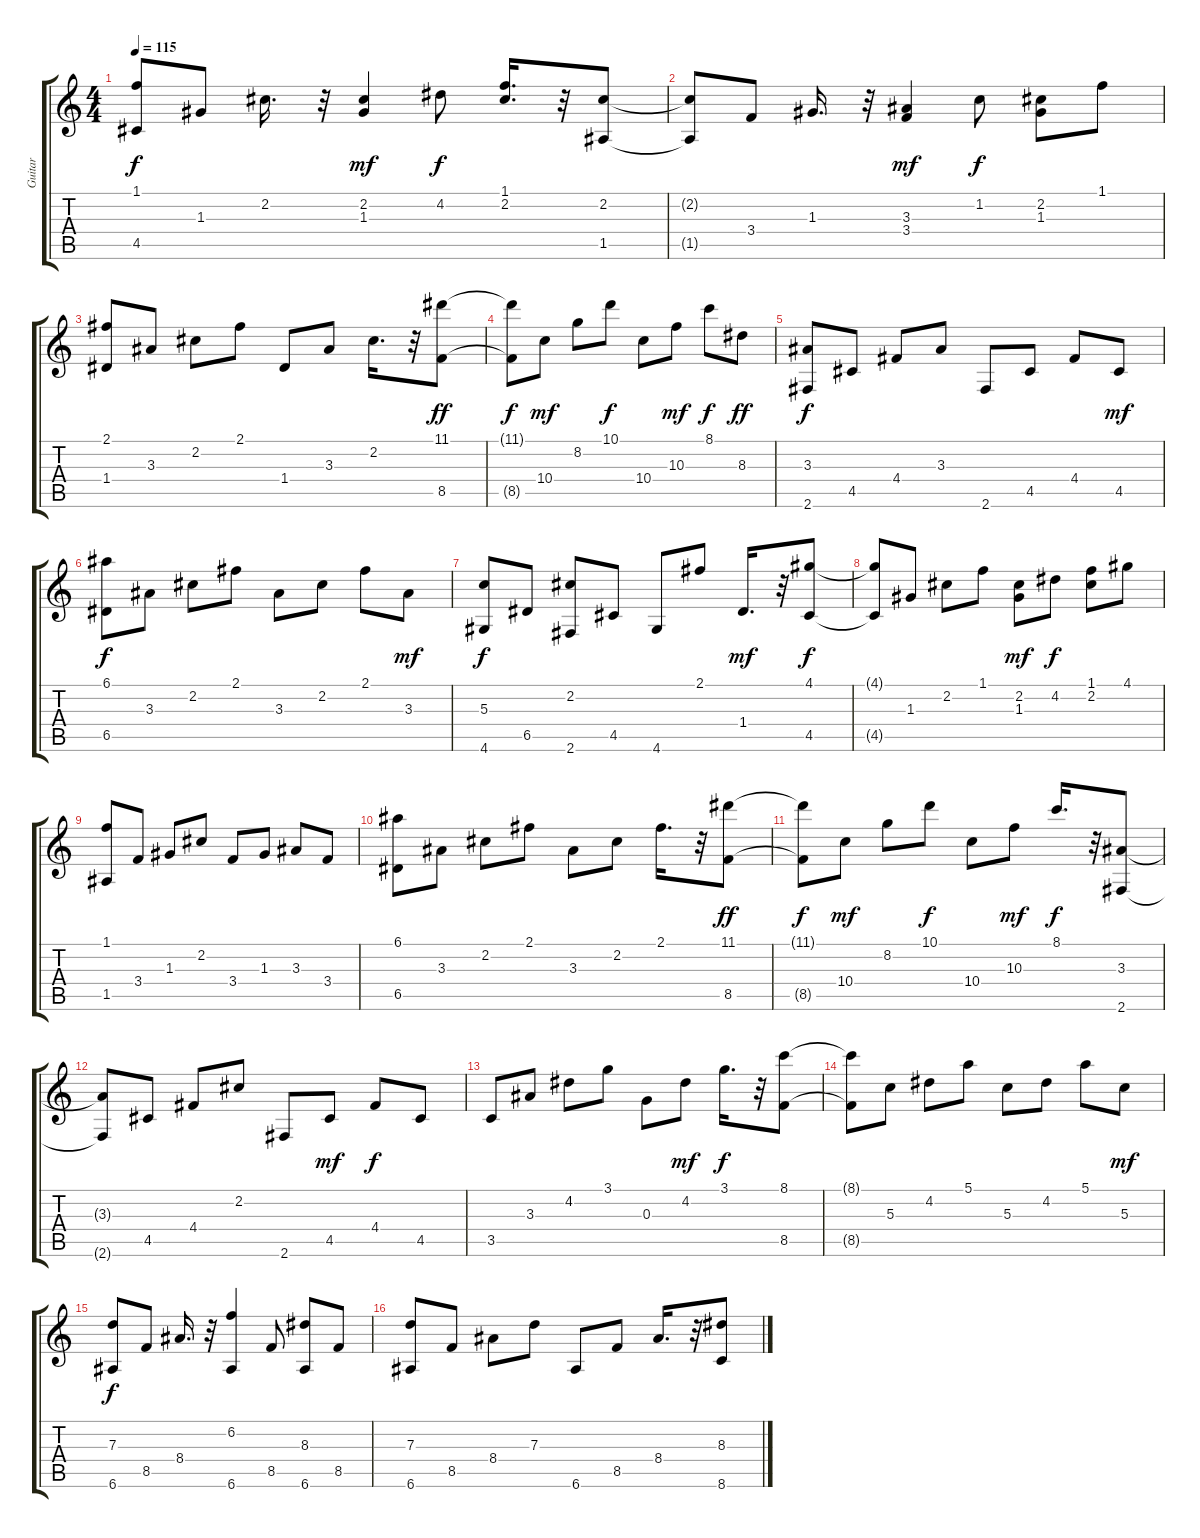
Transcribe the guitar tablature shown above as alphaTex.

\track ("Guitar" "Guitar") {instrument acousticguitarsteel}
\staff {score tabs}
\tuning (E4 B3 G3 D3 A2 E2) {hide}
\ts (4 4)
\tempo 115
\clef g2
\ks c
(1.1{t} 4.5{t}).8{dy f} 1.3.8 2.2.16{d} r.32 (2.2 1.3).4{dy mf} 4.2.8{dy f} (1.1 2.2).16{d} r.32 (2.2 1.5).8 |
(2.2{t} 1.5{t}).8 3.4.8 1.3.16{d} r.32 (3.3 3.4).4{dy mf} 1.2.8{dy f} (2.2 1.3).8 1.1.8 |
(2.1 1.4).8 3.3.8 2.2.8 2.1.8 1.4.8 3.3.8 2.2.16{d} r.32 (11.1 8.5).8{dy ff} |
(11.1{t} 8.5{t}).8{dy f} 10.4.8{dy mf} 8.2.8 10.1.8{dy f} 10.4.8 10.3.8{dy mf} 8.1.8{dy f} 8.3.8{dy ff} |
(3.3 2.6).8{dy f} 4.5.8 4.4.8 3.3.8 2.6.8 4.5.8 4.4.8 4.5.8{dy mf} |
(6.1 6.5).8{dy f} 3.3.8 2.2.8 2.1.8 3.3.8 2.2.8 2.1.8 3.3.8{dy mf} |
(5.3 4.6).8{dy f} 6.5.8 (2.2 2.6).8 4.5.8 4.6.8 2.1.8 1.4.16{d dy mf} r.32 (4.1 4.5).8{dy f} |
(4.1{t} 4.5{t}).8 1.3.8 2.2.8 1.1.8 (2.2 1.3).8{dy mf} 4.2.8{dy f} (1.1 2.2).8 4.1.8 |
(1.1 1.5).8 3.4.8 1.3.8 2.2.8 3.4.8 1.3.8 3.3.8 3.4.8 |
(6.1 6.5).8 3.3.8 2.2.8 2.1.8 3.3.8 2.2.8 2.1.16{d} r.32 (11.1 8.5).8{dy ff} |
(11.1{t} 8.5{t}).8{dy f} 10.4.8{dy mf} 8.2.8 10.1.8{dy f} 10.4.8 10.3.8{dy mf} 8.1.16{d dy f} r.32 (3.3 2.6).8 |
(3.3{t} 2.6{t}).8 4.5.8 4.4.8 2.2.8 2.6.8 4.5.8{dy mf} 4.4.8{dy f} 4.5.8 |
3.5.8 3.3.8 4.2.8 3.1.8 0.3.8 4.2.8{dy mf} 3.1.16{d dy f} r.32 (8.1 8.5).8 |
(8.1{t} 8.5{t}).8 5.3.8 4.2.8 5.1.8 5.3.8 4.2.8 5.1.8 5.3.8{dy mf} |
(7.3 6.6).8{dy f} 8.5.8 8.4.16{d} r.32 (6.2 6.6).4 8.5.8 (8.3 6.6).8 8.5.8 |
(7.3 6.6).8 8.5.8 8.4.8 7.3.8 6.6.8 8.5.8 8.4.16{d} r.32 (8.3 8.6).8
